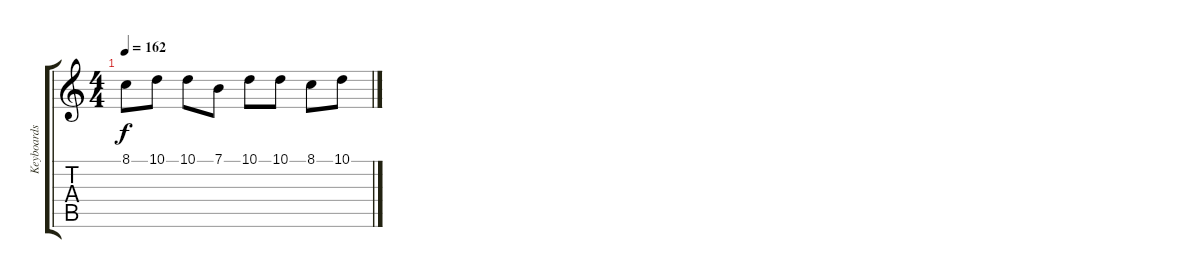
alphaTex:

\track ("Keyboards 2" "Keyboards ") {instrument acousticgrandpiano}
\staff {score tabs}
\tuning (E4 B3 G3 D3 A2 E2) {hide}
\ts (4 4)
\tempo 162
\clef g2
\ks c
8.1.8{dy f} 10.1.8 10.1.8 7.1.8 10.1.8 10.1.8 8.1.8 10.1.8
